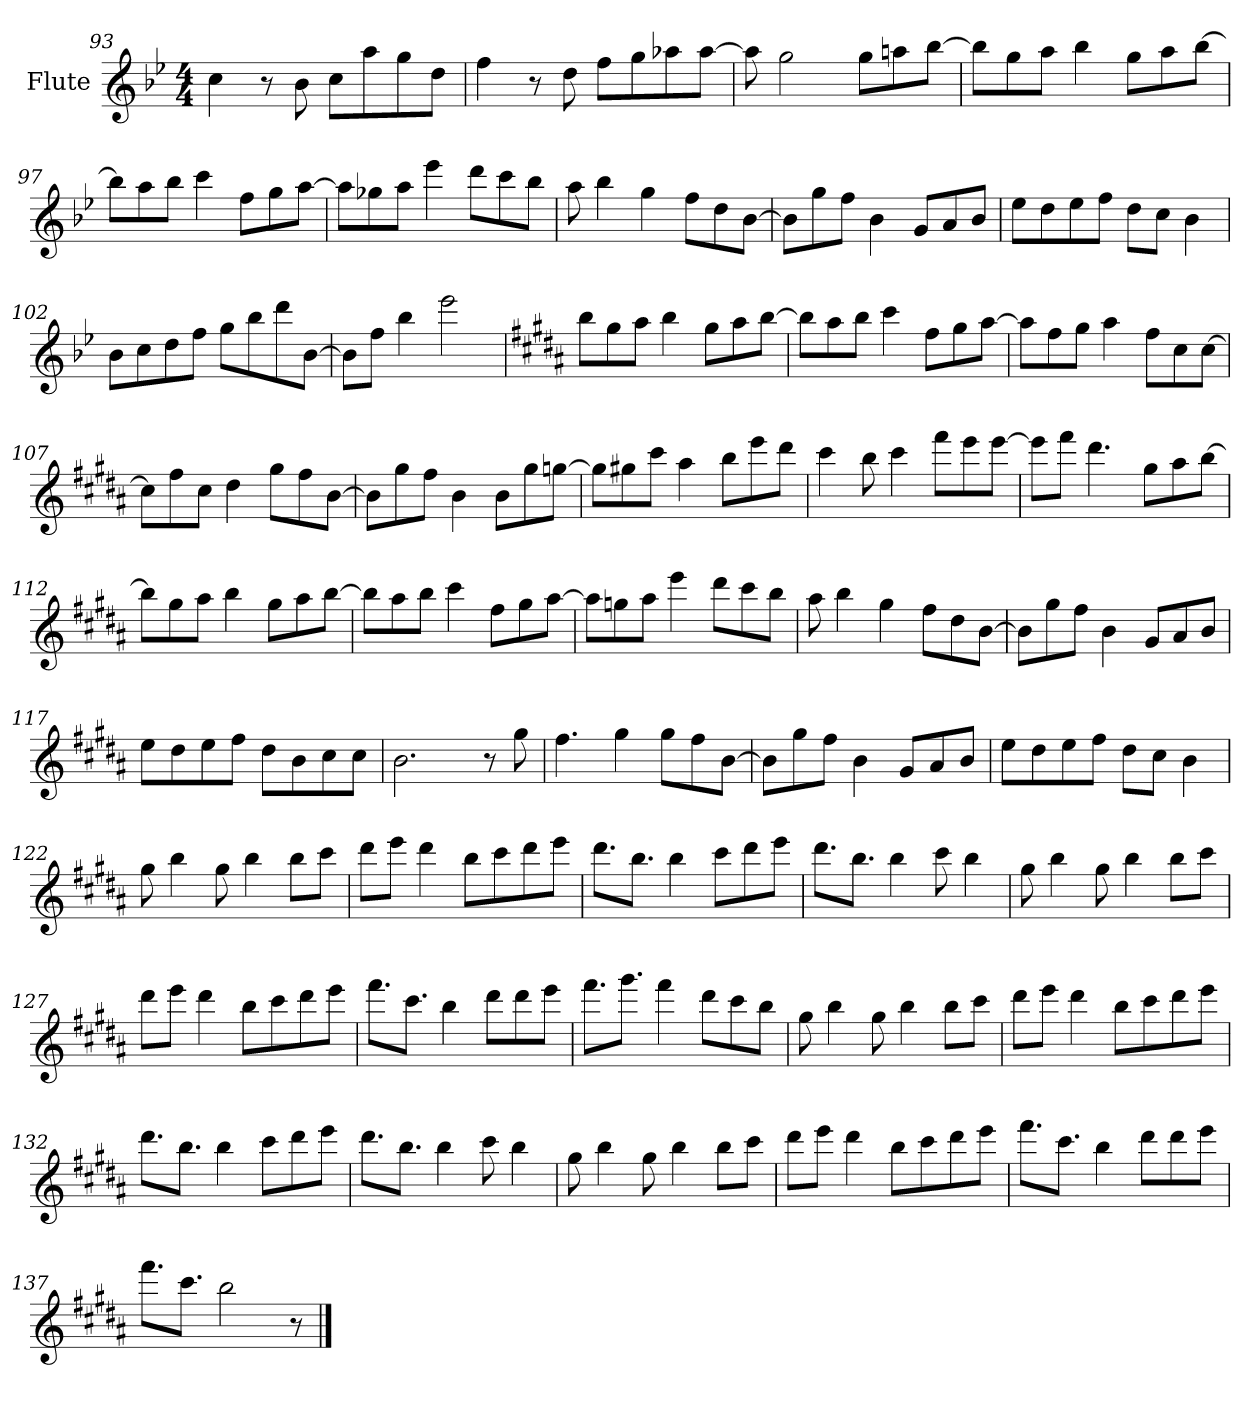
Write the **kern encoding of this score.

**kern
*part1
*staff1
*I"Flute
*I'Fl.
*clefG2
*k[b-e-]
*M4/4
=93
4cc\
8r
8b-\
8cc\L
8aa\
8gg\
8dd\J
=94
4ff\
8r
8dd\
8ff\L
8gg\
8aa-X\
[8aa-\J
=95
8aa-\]
2gg\
8gg\L
8aan\
[8bb-\J
=96
8bb-\L]
8gg\
8aa\J
4bb-\
8gg\L
8aa\
[8bb-\J
=97
8bb-\L]
8aa\
8bb-\J
4ccc\
8ff\L
8gg\
[8aa\J
=98
8aa\L]
8gg-X\
8aa\J
4eee-\
8ddd\L
8ccc\
8bb-\J
=99
8aa\
4bb-\
4gg\
8ff\L
8dd\
[8b-\J
=100
8b-\L]
8gg\
8ff\J
4b-\
8g/L
8a/
8b-/J
=101
8ee-\L
8dd\
8ee-\
8ff\J
8dd\L
8cc\J
4b-\
=102
8b-\L
8cc\
8dd\
8ff\J
8gg\L
8bb-\
8ddd\
[8b-\J
=103
8b-\L]
8ff\J
4bb-\
2eee-\
=104
*k[f#c#g#d#a#]
8bb\L
8gg#\
8aa#\J
4bb\
8gg#\L
8aa#\
[8bb\J
=105
8bb\L]
8aa#\
8bb\J
4ccc#\
8ff#\L
8gg#\
[8aa#\J
=106
8aa#\L]
8ff#\
8gg#\J
4aa#\
8ff#\L
8cc#\
[8cc#\J
=107
8cc#\L]
8ff#\
8cc#\J
4dd#\
8gg#\L
8ff#\
[8b\J
=108
8b\L]
8gg#\
8ff#\J
4b\
8b\L
8gg#\
[8ggn\J
=109
8gg\L]
8gg#X\
8ccc#\J
4aa#\
8bb\L
8eee\
8ddd#\J
=110
4ccc#\
8bb\
4ccc#\
8fff#\L
8eee\
[8eee\J
=111
8eee\L]
8fff#\J
4.ddd#\
8gg#\L
8aa#\
[8bb\J
=112
8bb\L]
8gg#\
8aa#\J
4bb\
8gg#\L
8aa#\
[8bb\J
=113
8bb\L]
8aa#\
8bb\J
4ccc#\
8ff#\L
8gg#\
[8aa#\J
=114
8aa#\L]
8ggn\
8aa#\J
4eee\
8ddd#\L
8ccc#\
8bb\J
=115
8aa#\
4bb\
4gg#\
8ff#\L
8dd#\
[8b\J
=116
8b\L]
8gg#\
8ff#\J
4b\
8g#/L
8a#/
8b/J
=117
8ee\L
8dd#\
8ee\
8ff#\J
8dd#\L
8b\
8cc#\
8cc#\J
=118
2.b\
8r
8gg#\
=119
4.ff#\
4gg#\
8gg#\L
8ff#\
[8b\J
=120
8b\L]
8gg#\
8ff#\J
4b\
8g#/L
8a#/
8b/J
=121
8ee\L
8dd#\
8ee\
8ff#\J
8dd#\L
8cc#\J
4b\
=122
8gg#\
4bb\
8gg#\
4bb\
8bb\L
8ccc#\J
=123
8ddd#\L
8eee\J
4ddd#\
8bb\L
8ccc#\
8ddd#\
8eee\J
=124
8.ddd#\L
8.bb\J
4bb\
8ccc#\L
8ddd#\
8eee\J
=125
8.ddd#\L
8.bb\J
4bb\
8ccc#\
4bb\
=126
8gg#\
4bb\
8gg#\
4bb\
8bb\L
8ccc#\J
=127
8ddd#\L
8eee\J
4ddd#\
8bb\L
8ccc#\
8ddd#\
8eee\J
=128
8.fff#\L
8.ccc#\J
4bb\
8ddd#\L
8ddd#\
8eee\J
=129
8.fff#\L
8.ggg#\J
4fff#\
8ddd#\L
8ccc#\
8bb\J
=130
8gg#\
4bb\
8gg#\
4bb\
8bb\L
8ccc#\J
=131
8ddd#\L
8eee\J
4ddd#\
8bb\L
8ccc#\
8ddd#\
8eee\J
=132
8.ddd#\L
8.bb\J
4bb\
8ccc#\L
8ddd#\
8eee\J
=133
8.ddd#\L
8.bb\J
4bb\
8ccc#\
4bb\
=134
8gg#\
4bb\
8gg#\
4bb\
8bb\L
8ccc#\J
=135
8ddd#\L
8eee\J
4ddd#\
8bb\L
8ccc#\
8ddd#\
8eee\J
=136
8.fff#\L
8.ccc#\J
4bb\
8ddd#\L
8ddd#\
8eee\J
=137
8.fff#\L
8.ccc#\J
2bb\
8r
==
*-
